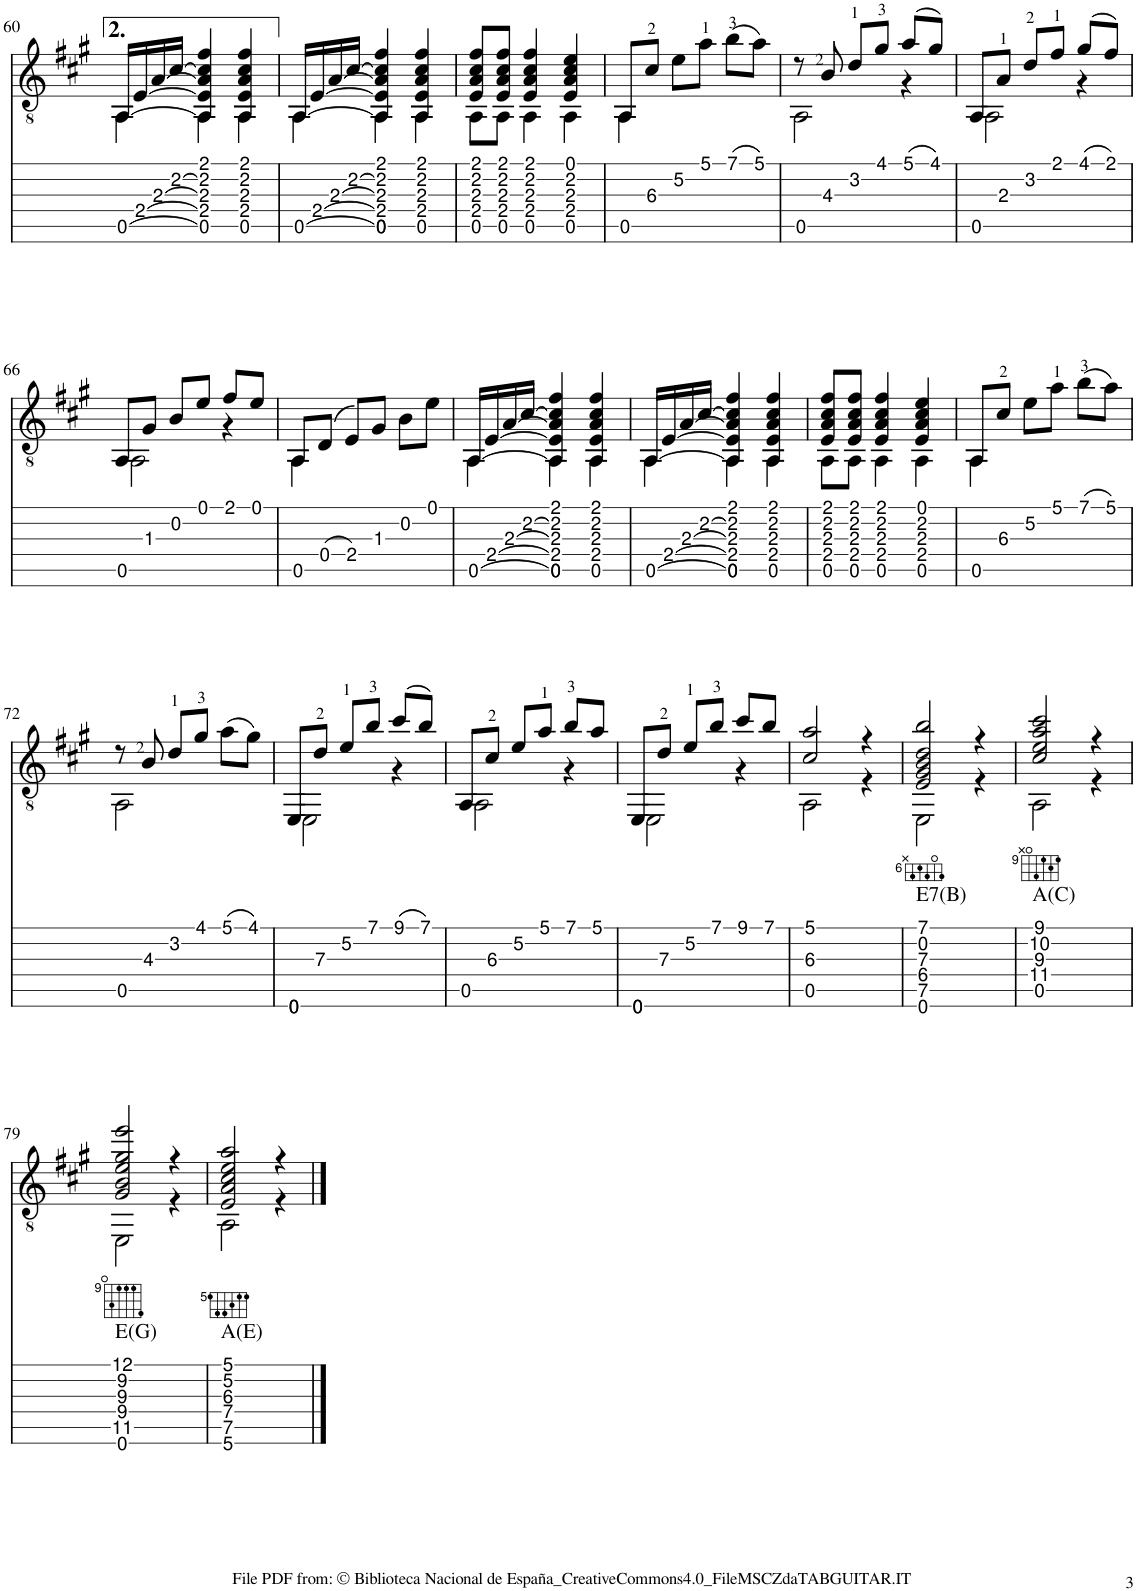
**kern	**kern
*part1	*part1
*staff2	*staff1
*I"Guitar	*
*I'Guit.	*
!!LO:PB:g=z
*	*clefGv2
*k[f#c#g#]	*k[f#c#g#]
*M3/4	*M3/4
=60	=60
*^	*^
[16AALL	4AA	[16AA/LL	4AA\
[16EJ	.	[16E/	.
[16AL	.	[16A/	.
[16c#JJ	.	[16c#/JJ	.
4AA] 4E] 4A] 4c#] 4f#	4AA	4AA/] 4E/] 4A/] 4c#/] 4f#/	4AA\
4AA 4E 4A 4c# 4f#	4AA	4AA/ 4E/ 4A/ 4c#/ 4f#/	4AA\
=61	=61	=61	=61
[16AALL	4AA	[16AA/LL	4AA\
[16EJ	.	[16E/	.
[16AL	.	[16A/	.
[16c#JJ	.	[16c#/JJ	.
4AA] 4E] 4A] 4c#] 4f#	4AA	4AA/] 4E/] 4A/] 4c#/] 4f#/	4AA\
4AA 4E 4A 4c# 4f#	4AA	4AA/ 4E/ 4A/ 4c#/ 4f#/	4AA\
=62	=62	=62	=62
8E\ 8A\ 8c#\ 8f#\L	8AAL	8E/ 8A/ 8c#/ 8f#/L	8AA\L
8E\ 8A\ 8c#\ 8f#\J	8AAJ	8E/ 8A/ 8c#/ 8f#/J	8AA\J
4E 4A 4c# 4f#	4AA	4E/ 4A/ 4c#/ 4f#/	4AA\
4E 4A 4c# 4e	4AA	4E/ 4A/ 4c#/ 4e/	4AA\
=63	=63	=63	=63
8AAL	4AA	8AA/L	4AA\
8c#J	.	8c#/J	.
8eL	2ryy	8e\L	2ryy
8aJ	.	8a\J	.
8bL	.	(8b\L	.
8aJ	.	8a\J)	.
=64	=64	=64	=64
8r	2AA	8r	2AA\
8B	.	8B/	.
8dL	.	8d/L	.
8g#J	.	8g#/J	.
8aL	4r	(8a/L	4r
8g#J	.	8g#/J)	.
=65	=65	=65	=65
8AAL	2AA	8AA/L	2AA\
8AJ	.	8A/J	.
8dL	.	8d/L	.
8f#J	.	8f#/J	.
8g#L	4r	(8g#/L	4r
8f#J	.	8f#/J)	.
!!LO:LB:g=z	!!
=66	=66	=66	=66
8AAL	2AA	8AA/L	2AA\
8G#J	.	8G#/J	.
8BL	.	8B/L	.
8eJ	.	8e/J	.
8f#L	4r	8f#/L	4r
8eJ	.	8e/J	.
=67	=67	=67	=67
8AAL	4AA	8AA/L	4AA\
8DJ	.	(8D/J	.
8EL	2ryy	8E/L)	2ryy
8G#J	.	8G#/J	.
8BL	.	8B\L	.
8eJ	.	8e\J	.
=68	=68	=68	=68
[16AALL	4AA	[16AA/LL	4AA\
[16EJ	.	[16E/	.
[16AL	.	[16A/	.
[16c#JJ	.	[16c#/JJ	.
4AA] 4E] 4A] 4c#] 4f#	4AA	4AA/] 4E/] 4A/] 4c#/] 4f#/	4AA\
4AA 4E 4A 4c# 4f#	4AA	4AA/ 4E/ 4A/ 4c#/ 4f#/	4AA\
=69	=69	=69	=69
[16AALL	4AA	[16AA/LL	4AA\
[16EJ	.	[16E/	.
[16AL	.	[16A/	.
[16c#JJ	.	[16c#/JJ	.
4AA] 4E] 4A] 4c#] 4f#	4AA	4AA/] 4E/] 4A/] 4c#/] 4f#/	4AA\
4AA 4E 4A 4c# 4f#	4AA	4AA/ 4E/ 4A/ 4c#/ 4f#/	4AA\
=70	=70	=70	=70
8E\ 8A\ 8c#\ 8f#\L	8AAL	8E/ 8A/ 8c#/ 8f#/L	8AA\L
8E\ 8A\ 8c#\ 8f#\J	8AAJ	8E/ 8A/ 8c#/ 8f#/J	8AA\J
4E 4A 4c# 4f#	4AA	4E/ 4A/ 4c#/ 4f#/	4AA\
4E 4A 4c# 4e	4AA	4E/ 4A/ 4c#/ 4e/	4AA\
=71	=71	=71	=71
8AAL	4AA	8AA/L	4AA\
8c#J	.	8c#/J	.
8eL	2ryy	8e\L	2ryy
8aJ	.	8a\J	.
8bL	.	(8b\L	.
8aJ	.	8a\J)	.
!!LO:LB:g=z	!!
=72	=72	=72	=72
8r	2AA	8r	2AA\
8B	.	8B/	.
8dL	.	8d/L	.
8g#J	.	8g#/J	.
8aL	4ryy	(8a\L	4ryy
8g#J	.	8g#\J)	.
=73	=73	=73	=73
8EEL	2EE	8EE/L	2EE\
8dJ	.	8d/J	.
8eL	.	8e/L	.
8bJ	.	8b/J	.
8cc#L	4r	(8cc#/L	4r
8bJ	.	8b/J)	.
=74	=74	=74	=74
8AAL	2AA	8AA/L	2AA\
8c#J	.	8c#/J	.
8eL	.	8e/L	.
8aJ	.	8a/J	.
8bL	4r	8b/L	4r
8aJ	.	8a/J	.
=75	=75	=75	=75
8EEL	2EE	8EE/L	2EE\
8dJ	.	8d/J	.
8eL	.	8e/L	.
8bJ	.	8b/J	.
8cc#L	4r	8cc#/L	4r
8bJ	.	8b/J	.
=76	=76	=76	=76
2c# 2a	2AA	2c#/ 2a/	2AA\
4r	4r	4r	4r
=77	=77	=77	=77
!LO:TX:a:t=E7(B)	!	!	!
2E 2G# 2d 2B 2b	2EE	2E/ 2G#/ 2B/ 2d/ 2b/	2EE\
4r	4r	4r	4r
=78	=78	=78	=78
!LO:TX:a:t=A(C)	!	!	!
2c# 2e 2a 2cc#	2AA	2c#/ 2e/ 2a/ 2cc#/	2AA\
4r	4r	4r	4r
!!LO:LB:g=z	!!
=79	=79	=79	=79
!LO:TX:a:t=E(G)	!	!	!
2G# 2B 2e 2g# 2ee	2EE	2G#/ 2B/ 2e/ 2g#/ 2ee/	2EE\
4r	4r	4r	4r
=80	=80	=80	=80
!LO:TX:a:t=A(E)	!	!	!
2E 2A 2c# 2e 2a	2AA	2E/ 2A/ 2c#/ 2e/ 2a/	2AA\
4r	4r	4r	4r
*v	*v	*	*
*	*v	*v
==	==
*-	*-
